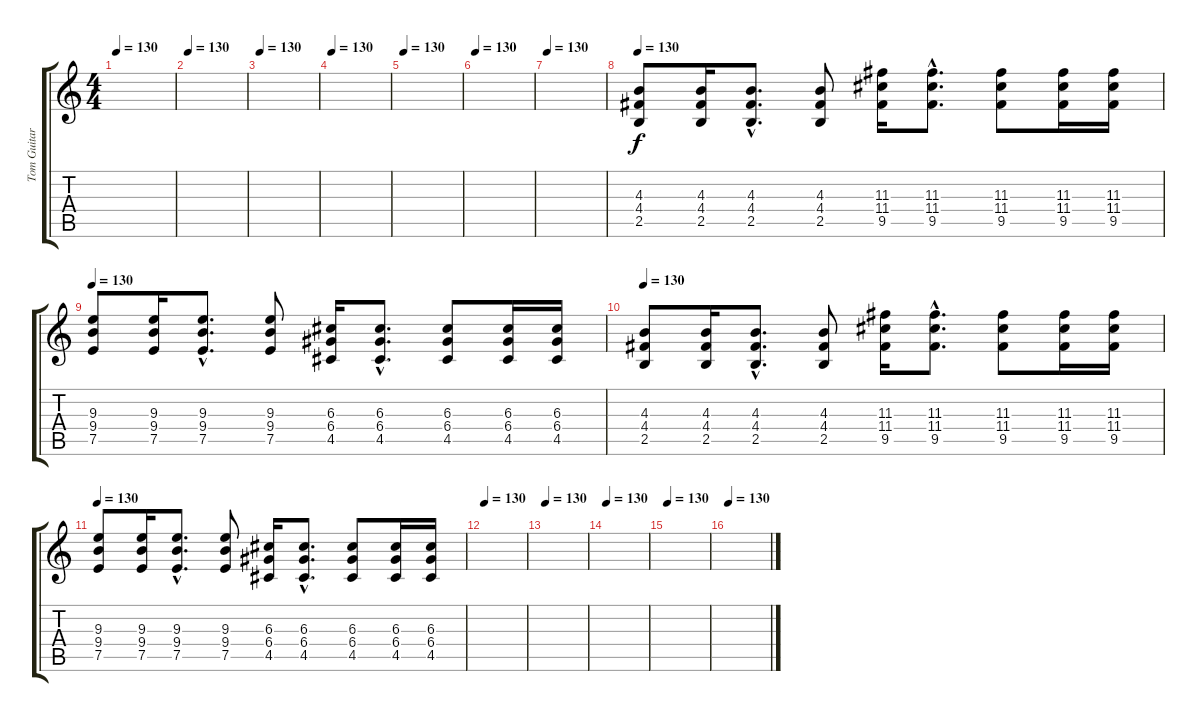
\track ("Tom Guitar 2" "Tom Guitar") {instrument distortionguitar}
\staff {score tabs}
\tuning (E4 B3 G3 D3 A2 E2) {hide}
\ts (4 4)
\tempo 130
\clef g2
\ks c
|
\tempo 130
|
\tempo 130
|
\tempo 130
|
\tempo 130
|
\tempo 130
|
\tempo 130
|
\tempo 130
(4.3 4.4 2.5).8 (4.3 4.4 2.5).16 (4.3{hac} 4.4{hac} 2.5{hac}).8{d} (4.3 4.4 2.5).8 (11.3 11.4 9.5).16 (11.3{hac} 11.4{hac} 9.5{hac}).8{d} (11.3 11.4 9.5).8 (11.3 11.4 9.5).16 (11.3 11.4 9.5).16 |
\tempo 130
(9.3 9.4 7.5).8 (9.3 9.4 7.5).16 (9.3{hac} 9.4{hac} 7.5{hac}).8{d} (9.3 9.4 7.5).8 (6.3 6.4 4.5).16 (6.3{hac} 6.4{hac} 4.5{hac}).8{d} (6.3 6.4 4.5).8 (6.3 6.4 4.5).16 (6.3 6.4 4.5).16 |
\tempo 130
(4.3 4.4 2.5).8 (4.3 4.4 2.5).16 (4.3{hac} 4.4{hac} 2.5{hac}).8{d} (4.3 4.4 2.5).8 (11.3 11.4 9.5).16 (11.3{hac} 11.4{hac} 9.5{hac}).8{d} (11.3 11.4 9.5).8 (11.3 11.4 9.5).16 (11.3 11.4 9.5).16 |
\tempo 130
(9.3 9.4 7.5).8 (9.3 9.4 7.5).16 (9.3{hac} 9.4{hac} 7.5{hac}).8{d} (9.3 9.4 7.5).8 (6.3 6.4 4.5).16 (6.3{hac} 6.4{hac} 4.5{hac}).8{d} (6.3 6.4 4.5).8 (6.3 6.4 4.5).16 (6.3 6.4 4.5).16 |
\tempo 130
|
\tempo 130
|
\tempo 130
|
\tempo 130
|
\tempo 130
